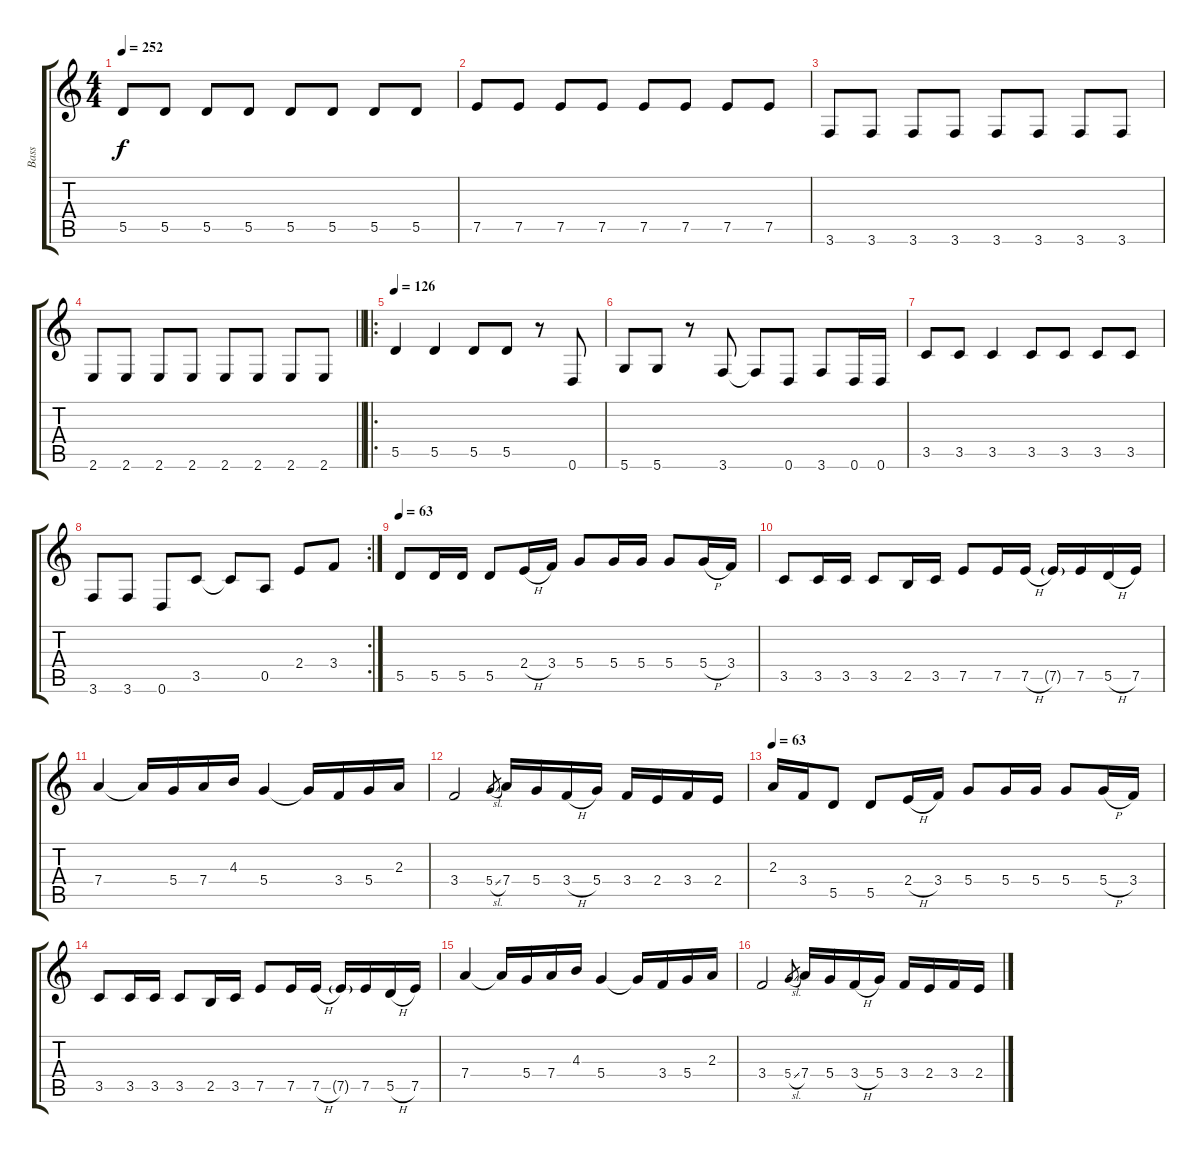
\track ("Bass" "Bass") {instrument electricbasspick}
\staff {score tabs}
\tuning (E4 B3 G3 D3 A2 D2) {hide}
\ts (4 4)
\tempo 252
\clef g2
\ks c
5.5.8{dy f} 5.5.8 5.5.8 5.5.8 5.5.8 5.5.8 5.5.8 5.5.8 |
7.5.8 7.5.8 7.5.8 7.5.8 7.5.8 7.5.8 7.5.8 7.5.8 |
3.6.8 3.6.8 3.6.8 3.6.8 3.6.8 3.6.8 3.6.8 3.6.8 |
\barLineRight lightlight
2.6.8 2.6.8 2.6.8 2.6.8 2.6.8 2.6.8 2.6.8 2.6.8 |
\ro
\tempo 126
5.5.4 5.5.4 5.5.8 5.5.8 r.8 0.6.8 |
5.6.8 5.6.8 r.8 3.6.8 3.6{t}.8 0.6.8 3.6.8 0.6.16 0.6.16 |
3.5.8 3.5.8 3.5.4 3.5.8 3.5.8 3.5.8 3.5.8 |
\rc 2
3.6.8 3.6.8 0.6.8 3.5.8 3.5{t}.8 0.5.8 2.4.8 3.4.8 |
\tempo 63
5.5.8 5.5.16 5.5.16 5.5.8 2.4{h}.16 3.4.16 5.4.8 5.4.16 5.4.16 5.4.8 5.4{h}.16 3.4.16 |
3.5.8 3.5.16 3.5.16 3.5.8 2.5.16 3.5.16 7.5.8 7.5.16 7.5{h}.16 7.5{g}.16 7.5.16 5.5{h}.16 7.5.16 |
7.4.4 7.4{t}.16 5.4.16 7.4.16 4.3.16 5.4.4 5.4{t}.16 3.4.16 5.4.16 2.3.16 |
3.4.2 5.4{sl}.8{gr} 7.4.16 5.4.16 3.4{h}.16 5.4.16 3.4.16 2.4.16 3.4.16 2.4.16 |
\tempo 63
2.3.16 3.4.16 5.5.8 5.5.8 2.4{h}.16 3.4.16 5.4.8 5.4.16 5.4.16 5.4.8 5.4{h}.16 3.4.16 |
3.5.8 3.5.16 3.5.16 3.5.8 2.5.16 3.5.16 7.5.8 7.5.16 7.5{h}.16 7.5{g}.16 7.5.16 5.5{h}.16 7.5.16 |
7.4.4 7.4{t}.16 5.4.16 7.4.16 4.3.16 5.4.4 5.4{t}.16 3.4.16 5.4.16 2.3.16 |
3.4.2 5.4{sl}.8{gr} 7.4.16 5.4.16 3.4{h}.16 5.4.16 3.4.16 2.4.16 3.4.16 2.4.16
